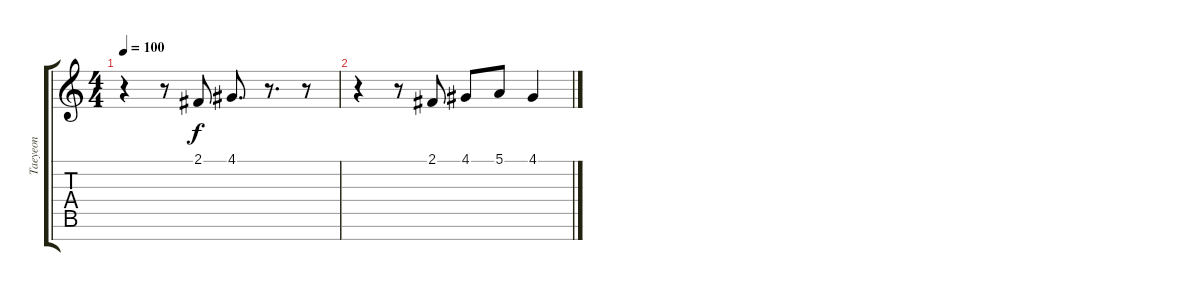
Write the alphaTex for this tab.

\track ("Taeyeon" "Taeyeon") {instrument flute}
\staff {score tabs}
\tuning (E4 B3 G3 D3 A2 E2 B1) {hide}
\ts (4 4)
\tempo 100
\clef g2
\ks c
r.4{dy f} r.8 2.1.8 4.1.8{d} r.8{d} r.8 |
r.4 r.8 2.1.8 4.1.8 5.1.8 4.1.4
